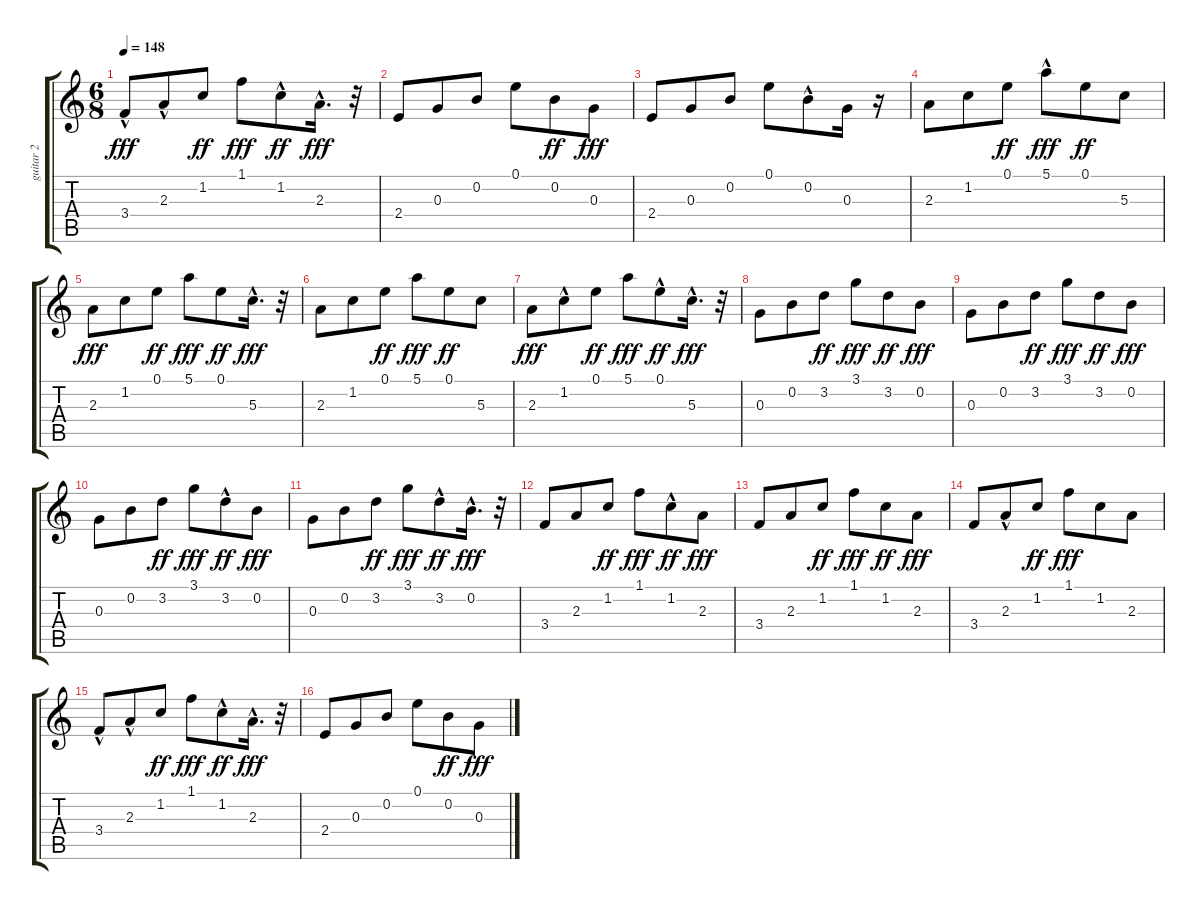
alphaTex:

\track ("guitar 2" "guitar 2") {instrument acousticguitarsteel}
\staff {score tabs}
\tuning (E4 B3 G3 D3 A2 E2) {hide}
\ts (6 8)
\tempo 148
\clef g2
\ks c
3.4{hac}.8{dy fff} 2.3{hac}.8 1.2.8{dy ff} 1.1.8{dy fff} 1.2{hac}.8{dy ff} 2.3{hac}.16{d dy fff} r.32 |
2.4.8 0.3.8 0.2.8 0.1.8 0.2.8{dy ff} 0.3.8{dy fff} |
2.4.8 0.3.8 0.2.8 0.1.8 0.2{hac}.8 0.3.16 r.16 |
2.3.8 1.2.8 0.1.8{dy ff} 5.1{hac}.8{dy fff} 0.1.8{dy ff} 5.3.8 |
2.3.8{dy fff} 1.2.8 0.1.8{dy ff} 5.1.8{dy fff} 0.1.8{dy ff} 5.3{hac}.16{d dy fff} r.32 |
2.3.8 1.2.8 0.1.8{dy ff} 5.1.8{dy fff} 0.1.8{dy ff} 5.3.8 |
2.3.8{dy fff} 1.2{hac}.8 0.1.8{dy ff} 5.1.8{dy fff} 0.1{hac}.8{dy ff} 5.3{hac}.16{d dy fff} r.32 |
0.3.8 0.2.8 3.2.8{dy ff} 3.1.8{dy fff} 3.2.8{dy ff} 0.2.8{dy fff} |
0.3.8 0.2.8 3.2.8{dy ff} 3.1.8{dy fff} 3.2.8{dy ff} 0.2.8{dy fff} |
0.3.8 0.2.8 3.2.8{dy ff} 3.1.8{dy fff} 3.2{hac}.8{dy ff} 0.2.8{dy fff} |
0.3.8 0.2.8 3.2.8{dy ff} 3.1.8{dy fff} 3.2{hac}.8{dy ff} 0.2{hac}.16{d dy fff} r.32 |
3.4.8 2.3.8 1.2.8{dy ff} 1.1.8{dy fff} 1.2{hac}.8{dy ff} 2.3.8{dy fff} |
3.4.8 2.3.8 1.2.8{dy ff} 1.1.8{dy fff} 1.2.8{dy ff} 2.3.8{dy fff} |
3.4.8 2.3{hac}.8 1.2.8{dy ff} 1.1.8{dy fff} 1.2.8 2.3.8 |
3.4{hac}.8 2.3{hac}.8 1.2.8{dy ff} 1.1.8{dy fff} 1.2{hac}.8{dy ff} 2.3{hac}.16{d dy fff} r.32 |
2.4.8 0.3.8 0.2.8 0.1.8 0.2.8{dy ff} 0.3.8{dy fff}
